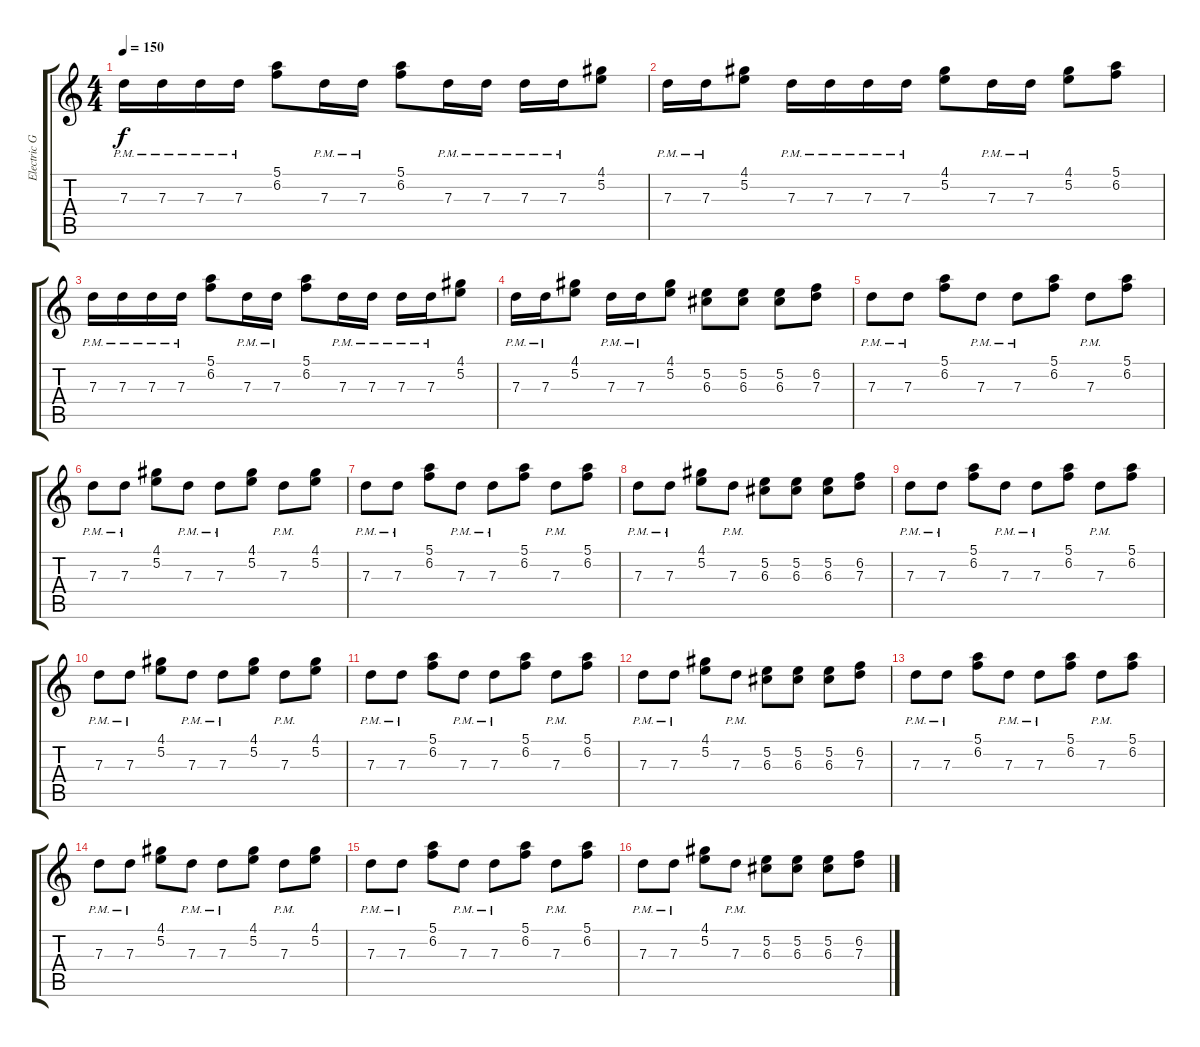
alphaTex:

\track ("Electric Guitar" "Electric G") {instrument distortionguitar}
\staff {score tabs}
\tuning (E4 B3 G3 D3 A2 D2) {hide}
\ts (4 4)
\tempo 150
\clef g2
\ks c
7.3{pm}.16{dy f} 7.3{pm}.16 7.3{pm}.16 7.3{pm}.16 (5.1 6.2).8 7.3{pm}.16 7.3{pm}.16 (5.1 6.2).8 7.3{pm}.16 7.3{pm}.16 7.3{pm}.16 7.3{pm}.16 (4.1 5.2).8 |
7.3{pm}.16 7.3{pm}.16 (4.1 5.2).8 7.3{pm}.16 7.3{pm}.16 7.3{pm}.16 7.3{pm}.16 (4.1 5.2).8 7.3{pm}.16 7.3{pm}.16 (4.1 5.2).8 (5.1 6.2).8 |
7.3{pm}.16 7.3{pm}.16 7.3{pm}.16 7.3{pm}.16 (5.1 6.2).8 7.3{pm}.16 7.3{pm}.16 (5.1 6.2).8 7.3{pm}.16 7.3{pm}.16 7.3{pm}.16 7.3{pm}.16 (4.1 5.2).8 |
7.3{pm}.16 7.3{pm}.16 (4.1 5.2).8 7.3{pm}.16 7.3{pm}.16 (4.1 5.2).8 (5.2 6.3).8 (5.2 6.3).8 (5.2 6.3).8 (6.2 7.3).8 |
7.3{pm}.8 7.3{pm}.8 (5.1 6.2).8 7.3{pm}.8 7.3{pm}.8 (5.1 6.2).8 7.3{pm}.8 (5.1 6.2).8 |
7.3{pm}.8 7.3{pm}.8 (4.1 5.2).8 7.3{pm}.8 7.3{pm}.8 (4.1 5.2).8 7.3{pm}.8 (4.1 5.2).8 |
7.3{pm}.8 7.3{pm}.8 (5.1 6.2).8 7.3{pm}.8 7.3{pm}.8 (5.1 6.2).8 7.3{pm}.8 (5.1 6.2).8 |
7.3{pm}.8 7.3{pm}.8 (4.1 5.2).8 7.3{pm}.8 (5.2 6.3).8 (5.2 6.3).8 (5.2 6.3).8 (6.2 7.3).8 |
7.3{pm}.8 7.3{pm}.8 (5.1 6.2).8 7.3{pm}.8 7.3{pm}.8 (5.1 6.2).8 7.3{pm}.8 (5.1 6.2).8 |
7.3{pm}.8 7.3{pm}.8 (4.1 5.2).8 7.3{pm}.8 7.3{pm}.8 (4.1 5.2).8 7.3{pm}.8 (4.1 5.2).8 |
7.3{pm}.8 7.3{pm}.8 (5.1 6.2).8 7.3{pm}.8 7.3{pm}.8 (5.1 6.2).8 7.3{pm}.8 (5.1 6.2).8 |
7.3{pm}.8 7.3{pm}.8 (4.1 5.2).8 7.3{pm}.8 (5.2 6.3).8 (5.2 6.3).8 (5.2 6.3).8 (6.2 7.3).8 |
7.3{pm}.8 7.3{pm}.8 (5.1 6.2).8 7.3{pm}.8 7.3{pm}.8 (5.1 6.2).8 7.3{pm}.8 (5.1 6.2).8 |
7.3{pm}.8 7.3{pm}.8 (4.1 5.2).8 7.3{pm}.8 7.3{pm}.8 (4.1 5.2).8 7.3{pm}.8 (4.1 5.2).8 |
7.3{pm}.8 7.3{pm}.8 (5.1 6.2).8 7.3{pm}.8 7.3{pm}.8 (5.1 6.2).8 7.3{pm}.8 (5.1 6.2).8 |
7.3{pm}.8 7.3{pm}.8 (4.1 5.2).8 7.3{pm}.8 (5.2 6.3).8 (5.2 6.3).8 (5.2 6.3).8 (6.2 7.3).8
